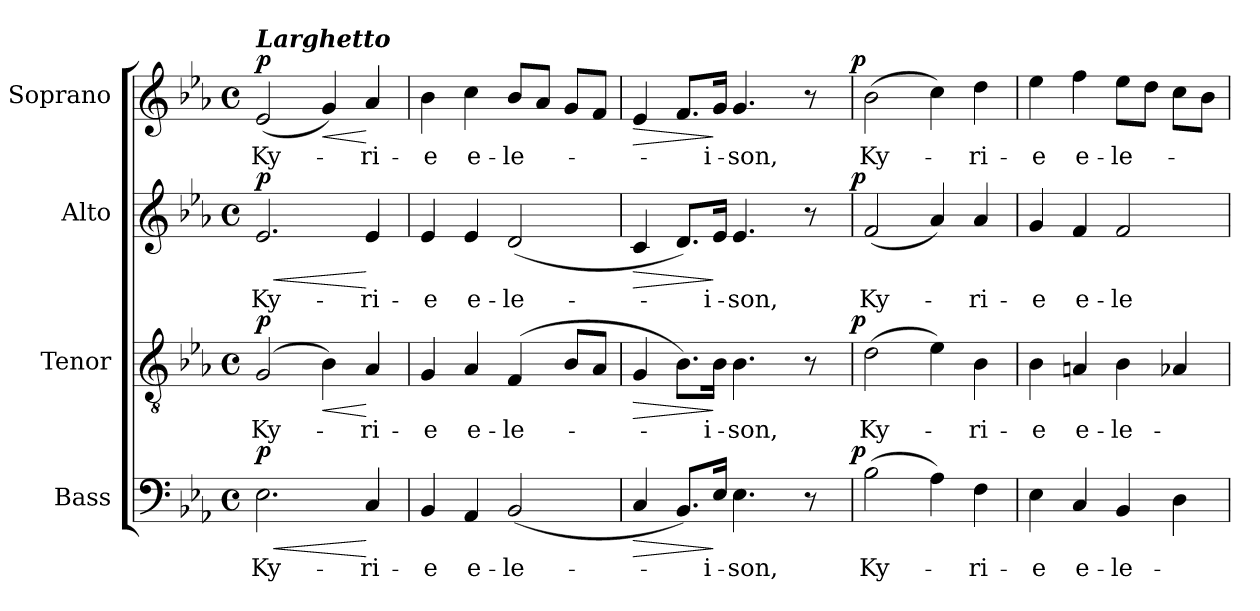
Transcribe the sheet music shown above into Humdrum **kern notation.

**kern	**text	**dynam	**kern	**text	**dynam	**kern	**text	**dynam	**kern	**text	**dynam
*part4	*part4	*part4	*part3	*part3	*part3	*part2	*part2	*part2	*part1	*part1	*part1
*staff4	*staff4	*staff4	*staff3	*staff3	*staff3	*staff2	*staff2	*staff2	*staff1	*staff1	*staff1
*I"Bass	*	*	*I"Tenor	*	*	*I"Alto	*	*	*I"Soprano	*	*
*I'B.	*	*	*I'T.	*	*	*I'A.	*	*	*I'S.	*	*
!!LO:PB:g=z
*clefF4	*	*	*clefGv2	*	*	*clefG2	*	*	*clefG2	*	*
*	*	*	*ITrd7c12	*	*	*	*	*	*	*	*
*k[b-e-a-]	*	*	*k[b-e-a-]	*	*	*k[b-e-a-]	*	*	*k[b-e-a-]	*	*
*E-:	*	*	*E-:	*	*	*E-:	*	*	*E-:	*	*
*M4/4	*	*	*M4/4	*	*	*M4/4	*	*	*M4/4	*	*
*met(c)	*	*	*met(c)	*	*	*met(c)	*	*	*met(c)	*	*
=1	=1	=1	=1	=1	=1	=1	=1	=1	=1	=1	=1
!	!LO:LY:b:color=#000000	!LO:HP:b	!	!	!	!	!	!	!	!	!
!	!	!	!	!LO:LY:b:color=#000000	!	!	!	!	!	!	!
!	!	!	!	!	!	!	!LO:LY:b:color=#000000	!LO:HP:b	!	!	!
!	!	!	!	!	!	!	!	!	!LO:TX:a:Bi:t=Larghetto	!	!
!	!	!	!	!	!	!	!	!	!	!LO:LY:b:color=#000000	!
2.E-i\	Ky-	< p	(2GGi/	Ky-	p	2.e-i/	Ky-	< p	(2e-i/	Ky-	p
!	!	!	!	!	!LO:HP:b	!	!	!	!	!	!LO:HP:b
.	.	.	4BB-i\)	.	<	.	.	.	4gi/)	.	<
!	!LO:LY:b:color=#000000	!	!	!	!	!	!	!	!	!	!
!	!	!	!	!LO:LY:b:color=#000000	!	!	!	!	!	!	!
!	!	!	!	!	!	!	!LO:LY:b:color=#000000	!	!	!	!
!	!	!	!	!	!	!	!	!	!	!LO:LY:b:color=#000000	!
4Ci/	-ri-	[	4AA-i/	-ri-	[	4e-i/	-ri-	[	4a-i/	-ri-	[
=2	=2	=2	=2	=2	=2	=2	=2	=2	=2	=2	=2
!	!LO:LY:b:color=#000000	!	!	!	!	!	!	!	!	!	!
!	!	!	!	!LO:LY:b:color=#000000	!	!	!	!	!	!	!
!	!	!	!	!	!	!	!LO:LY:b:color=#000000	!	!	!	!
!	!	!	!	!	!	!	!	!	!	!LO:LY:b:color=#000000	!
4BB-i/	-e	.	4GGi/	-e	.	4e-i/	-e	.	4b-i\	-e	.
!	!LO:LY:b:color=#000000	!	!	!	!	!	!	!	!	!	!
!	!	!	!	!LO:LY:b:color=#000000	!	!	!	!	!	!	!
!	!	!	!	!	!	!	!LO:LY:b:color=#000000	!	!	!	!
!	!	!	!	!	!	!	!	!	!	!LO:LY:b:color=#000000	!
4AA-i/	e-	.	4AA-i/	e-	.	4e-i/	e-	.	4cci\	e-	.
!	!LO:LY:b:color=#000000	!	!	!	!	!	!	!	!	!	!
!	!	!	!	!LO:LY:b:color=#000000	!	!	!	!	!	!	!
!	!	!	!	!	!	!	!LO:LY:b:color=#000000	!	!	!	!
!	!	!	!	!	!	!	!	!	!	!LO:LY:b:color=#000000	!
(2BB-i/	-le-	.	(4FFi/	-le-	.	(2di/	-le-	.	8b-i/L	-le-	.
.	.	.	.	.	.	.	.	.	8a-i/J	.	.
.	.	.	8BB-i/L	.	.	.	.	.	8gi/L	.	.
.	.	.	8AA-i/J	.	.	.	.	.	8fi/J	.	.
=3	=3	=3	=3	=3	=3	=3	=3	=3	=3	=3	=3
!	!	!LO:HP:b	!	!	!LO:HP:b	!	!	!LO:HP:b	!	!	!LO:HP:b
*^	*	*	*^	*	*	*^	*	*	*^	*	*
4Ci/	2ryy	.	>	4GGi/	2ryy	.	>	4ci/	2ryy	.	>	4e-i/	2ryy	.	>
8.BB-i/L)	.	.	.	8.BB-i\L)	.	.	.	8.di/L)	.	.	.	(8.fi/L	.	.	.
!	!	!LO:LY:b:color=#000000	!	!	!	!	!	!	!	!	!	!	!	!	!
!	!	!	!	!	!	!LO:LY:b:color=#000000	!	!	!	!	!	!	!	!	!
!	!	!	!	!	!	!	!	!	!	!LO:LY:b:color=#000000	!	!	!	!	!
!	!	!	!	!	!	!	!	!	!	!	!	!	!	!LO:LY:b:color=#000000	!
16E-i/Jk	.	-i-	]	16BB-i\Jk	.	-i-	]	16e-i/Jk	.	-i-	]	16gi/Jk	.	-i-	]
!	!	!LO:LY:b:color=#000000	!	!	!	!	!	!	!	!	!	!	!	!	!
!	!	!	!	!	!	!LO:LY:b:color=#000000	!	!	!	!	!	!	!	!	!
!	!	!	!	!	!	!	!	!	!	!LO:LY:b:color=#000000	!	!	!	!	!
!	!	!	!	!	!	!	!	!	!	!	!	!	!	!LO:LY:b:color=#000000	!
4.E-i\	4ryy	-son,	.	4.BB-i\	4ryy	-son,	.	4.e-i/	4ryy	-son,	.	4.gi/	4ryy	-son,	.
.	8ryy	.	.	.	8ryy	.	.	.	8ryy	.	.	.	8ryy	.	.
8r	16ryy	.	.	8r	16ryy	.	.	8r	16ryy	.	.	8r	16ryy	.	.
.	32ryy	.	.	.	32ryy	.	.	.	32ryy	.	.	.	32ryy	.	.
.	64ryy	.	.	.	64ryy	.	.	.	64ryy	.	.	.	64ryy	.	.
.	128...ryy	.	.	.	128...ryy	.	.	.	128...ryy	.	.	.	128...ryy	.	.
.	1024ryy	.	p	.	1024ryy	.	p	.	1024ryy	.	p	.	1024ryy	.	p
*v	*v	*	*	*	*	*	*	*v	*v	*	*	*v	*v	*	*
*	*	*	*v	*v	*	*	*	*	*	*	*	*
=4	=4	=4	=4	=4	=4	=4	=4	=4	=4	=4	=4
*^	*	*	*^	*	*	*^	*	*	*^	*	*
!	!	!LO:LY:b:color=#000000	!	!	!	!	!	!	!	!	!	!	!	!	!
*v	*v	*	*	*	*	*	*	*v	*v	*	*	*v	*v	*	*
*	*	*	*v	*v	*	*	*	*	*	*	*	*
*^	*	*	*^	*	*	*^	*	*	*^	*	*
!	!	!	!	!	!	!LO:LY:b:color=#000000	!	!	!	!	!	!	!	!	!
*v	*v	*	*	*	*	*	*	*v	*v	*	*	*v	*v	*	*
*	*	*	*v	*v	*	*	*	*	*	*	*	*
*^	*	*	*^	*	*	*^	*	*	*^	*	*
!	!	!	!	!	!	!	!	!	!	!LO:LY:b:color=#000000	!	!	!	!	!
*v	*v	*	*	*	*	*	*	*v	*v	*	*	*v	*v	*	*
*	*	*	*v	*v	*	*	*	*	*	*	*	*
*^	*	*	*^	*	*	*^	*	*	*^	*	*
!	!	!	!	!	!	!	!	!	!	!	!	!	!	!LO:LY:b:color=#000000	!
*v	*v	*	*	*	*	*	*	*v	*v	*	*	*v	*v	*	*
*	*	*	*v	*v	*	*	*	*	*	*	*	*
(2B-i\	Ky-	.	(2Di\	Ky-	.	(2fi/	Ky-	.	(2b-i\	Ky-	.
4A-i\)	.	.	4E-i\)	.	.	4a-i/)	.	.	4cci\)	.	.
!	!LO:LY:b:color=#000000	!	!	!	!	!	!	!	!	!	!
!	!	!	!	!LO:LY:b:color=#000000	!	!	!	!	!	!	!
!	!	!	!	!	!	!	!LO:LY:b:color=#000000	!	!	!	!
!	!	!	!	!	!	!	!	!	!	!LO:LY:b:color=#000000	!
4Fi\	-ri-	.	4BB-i\	-ri-	.	4a-i/	-ri-	.	4ddi\	-ri-	.
=5	=5	=5	=5	=5	=5	=5	=5	=5	=5	=5	=5
!	!LO:LY:b:color=#000000	!	!	!	!	!	!	!	!	!	!
!	!	!	!	!LO:LY:b:color=#000000	!	!	!	!	!	!	!
!	!	!	!	!	!	!	!LO:LY:b:color=#000000	!	!	!	!
!	!	!	!	!	!	!	!	!	!	!LO:LY:b:color=#000000	!
4E-i\	-e	.	4BB-i\	-e	.	4gi/	-e	.	4ee-i\	-e	.
!	!LO:LY:b:color=#000000	!	!	!	!	!	!	!	!	!	!
!	!	!	!	!LO:LY:b:color=#000000	!	!	!	!	!	!	!
!	!	!	!	!	!	!	!LO:LY:b:color=#000000	!	!	!	!
!	!	!	!	!	!	!	!	!	!	!LO:LY:b:color=#000000	!
4Ci/	e-	.	4AAni/	e-	.	4fi/	e-	.	4ffi\	e-	.
!	!LO:LY:b:color=#000000	!	!	!	!	!	!	!	!	!	!
!	!	!	!	!LO:LY:b:color=#000000	!	!	!	!	!	!	!
!	!	!	!	!	!	!	!LO:LY:b:color=#000000	!	!	!	!
!	!	!	!	!	!	!	!	!	!	!LO:LY:b:color=#000000	!
4BB-i/	-le-	.	4BB-i\	-le-	.	2fi/	-le-	.	8ee-i\L	-le-	.
.	.	.	.	.	.	.	.	.	8ddi\J	.	.
4Di\	.	.	4AA-Xi/	.	.	.	.	.	8cci\L	.	.
.	.	.	.	.	.	.	.	.	8b-i\J	.	.
=	=	=	=	=	=	=	=	=	=	=	=
*-	*-	*-	*-	*-	*-	*-	*-	*-	*-	*-	*-
